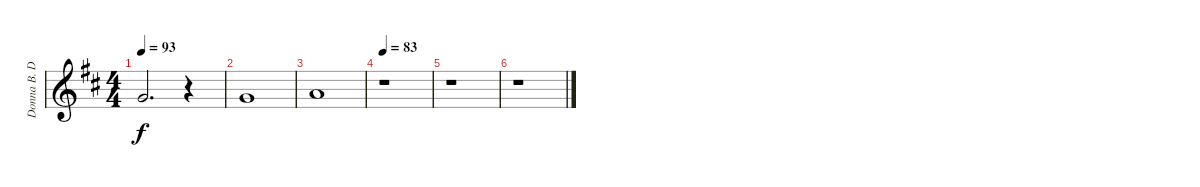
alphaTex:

\track ("Donna B. Davis Vocals" "Donna B. D") {instrument piccolo}
\staff {score}
\tuning (E4 B3 G3 D3 A2 E2) {hide}
\ts (4 4)
\tempo 93
\clef g2
\ks bminor
8.2.2{d dy f} r.4 |
8.2.1 |
10.2.1 |
\tempo 83
r.1 |
r.1 |
r.1
